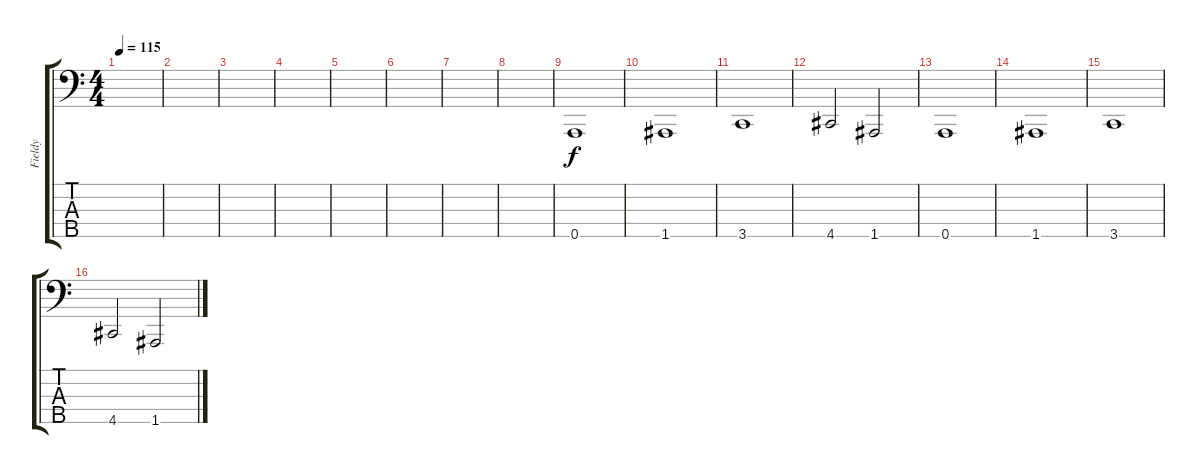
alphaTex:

\track ("Fieldy" "Fieldy") {instrument electricbassfinger}
\staff {score tabs}
\tuning (F2 C2 G1 D1 A0) {hide}
\ts (4 4)
\tempo 115
\clef f4
\ks c
|
|
|
|
|
|
|
|
0.5.1 |
1.5.1 |
3.5.1 |
4.5.2 1.5.2 |
0.5.1 |
1.5.1 |
3.5.1 |
4.5.2 1.5.2
